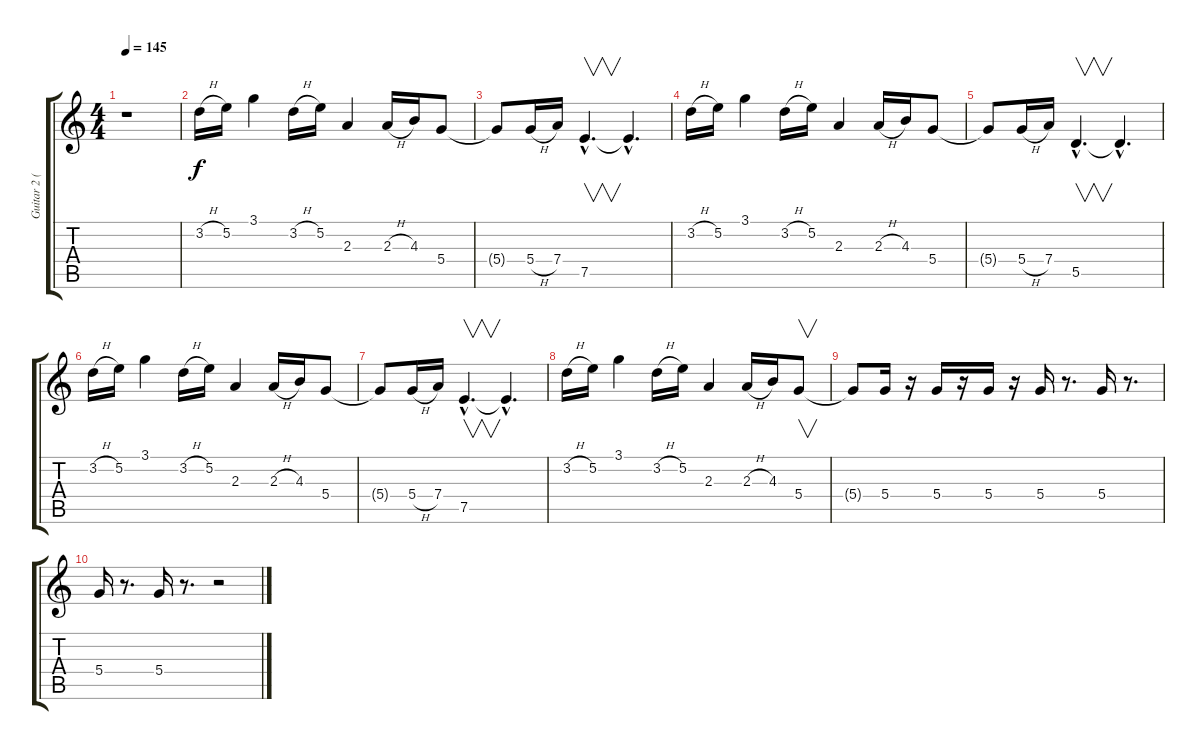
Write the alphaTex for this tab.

\track ("Guitar 2 (lead)" "Guitar 2 (") {instrument distortionguitar}
\staff {score tabs}
\tuning (E4 B3 G3 D3 A2 E2) {hide}
\ts (4 4)
\tempo 145
\clef g2
\ks c
r.1{dy f} |
3.2{h}.16 5.2.16 3.1.4 3.2{h}.16 5.2.16 2.3.4 2.3{h}.16 4.3.16 5.4.8 |
5.4{t}.8 5.4{h}.16 7.4.16 7.5{hac}.4{v d} 7.5{hac t}.4{d} |
3.2{h}.16 5.2.16 3.1.4 3.2{h}.16 5.2.16 2.3.4 2.3{h}.16 4.3.16 5.4.8 |
5.4{t}.8 5.4{h}.16 7.4.16 5.5{hac}.4{v d} 5.5{hac t}.4{d} |
3.2{h}.16 5.2.16 3.1.4 3.2{h}.16 5.2.16 2.3.4 2.3{h}.16 4.3.16 5.4.8 |
5.4{t}.8 5.4{h}.16 7.4.16 7.5{hac}.4{v d} 7.5{hac t}.4{d} |
3.2{h}.16 5.2.16 3.1.4 3.2{h}.16 5.2.16 2.3.4 2.3{h}.16 4.3.16 5.4.8{v} |
5.4{t}.8 5.4.16 r.16 5.4.16 r.16 5.4.16 r.16 5.4.16 r.8{d} 5.4.16 r.8{d} |
5.4.16 r.8{d} 5.4.16 r.8{d} r.2
